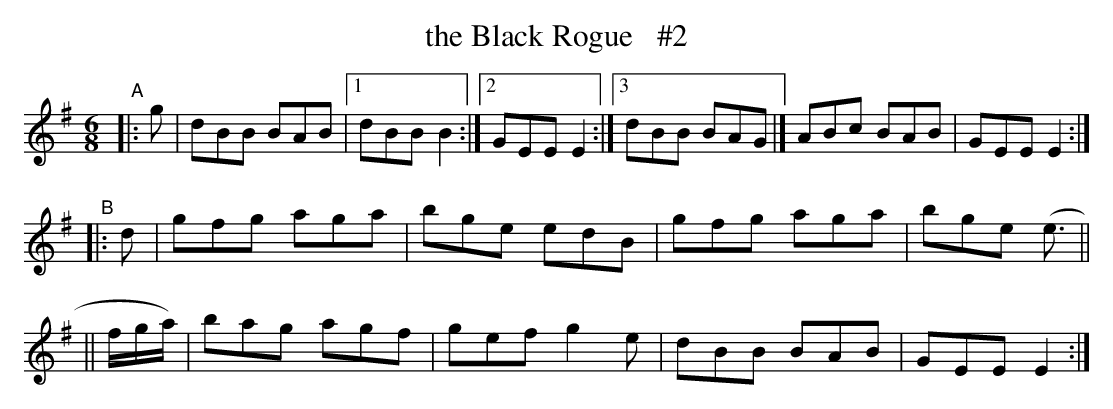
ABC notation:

X:1
T: the Black Rogue   #2
M: 6/8
L: 1/8
K: Em
"^A"\
|: g | dBB BAB |[1 dBB B2 :|[2 GEE E2 :|[3 dBB BAG |] ABc BAB | GEE E2 :|
"^B"\
|: d | gfg aga | bge edB | gfg aga | bge (e> ||
|| fg/a/) | bag agf | gef g2e | dBB BAB | GEE E2 :|
